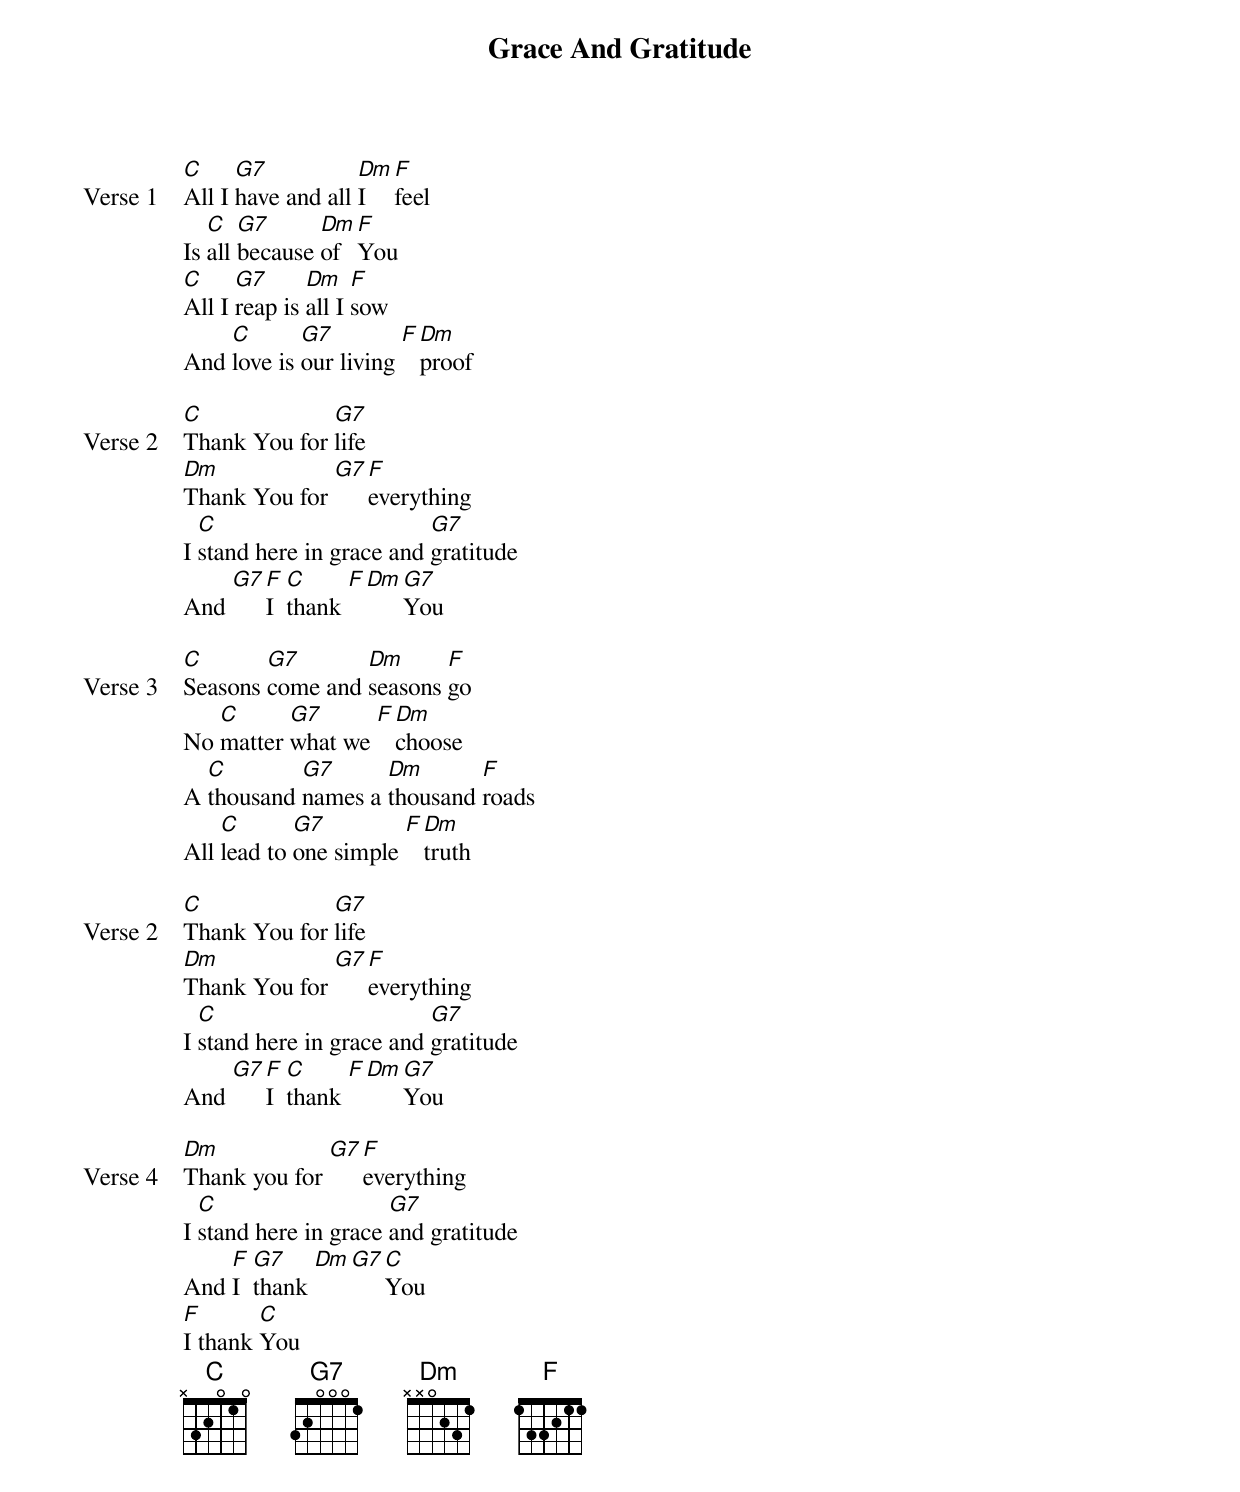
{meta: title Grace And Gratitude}
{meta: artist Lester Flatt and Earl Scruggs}
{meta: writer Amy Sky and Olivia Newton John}

{start_of_verse: Verse 1}
[C]All I [G7]have and all [Dm]I [F]feel
Is [C]all [G7]because [Dm]of [F]You
[C]All I [G7]reap is [Dm]all I [F]sow
And [C]love is [G7]our living [F][Dm]proof
{end_of_verse}

{start_of_verse: Verse 2}
[C]Thank You for [G7]life
[Dm]Thank You for [G7][F]everything
I [C]stand here in grace and [G7]gratitude
And [G7][F]I  [C]thank [F][Dm][G7]You
{end_of_verse}

{start_of_verse: Verse 3}
[C]Seasons [G7]come and [Dm]seasons [F]go
No [C]matter [G7]what we [F][Dm]choose
A [C]thousand [G7]names a [Dm]thousand [F]roads
All [C]lead to [G7]one simple [F][Dm]truth
{end_of_verse}

{start_of_verse: Verse 2}
[C]Thank You for [G7]life
[Dm]Thank You for [G7][F]everything
I [C]stand here in grace and [G7]gratitude
And [G7][F]I  [C]thank [F][Dm][G7]You
{end_of_verse}

{start_of_verse: Verse 4}
[Dm]Thank you for [G7][F]everything
I [C]stand here in grace [G7]and gratitude
And [F]I  [G7]thank [Dm][G7][C]You
[F]I thank [C]You
{end_of_verse}
